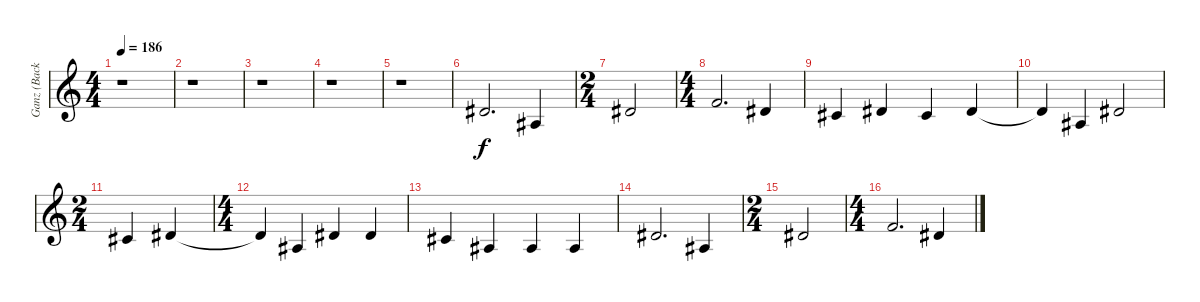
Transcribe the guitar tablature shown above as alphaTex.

\track ("Ganz (Back Vocal)" "Ganz (Back") {instrument violin}
\staff {score}
\tuning (Eb4 Bb3 Gb3 Db3 Ab2 Db2) {hide}
\ts (4 4)
\tempo 186
\clef g2
\ks c
r.1{dy f} |
r.1 |
r.1 |
r.1 |
r.1 |
0.1.2{d} 0.2.4 |
\ts (2 4)
0.1.2 |
\ts (4 4)
2.1.2{d} 0.1.4 |
3.2.4 0.1.4 3.2.4 0.1.4 |
0.1{t}.4 0.2.4 0.1.2 |
\ts (2 4)
3.2.4 0.1.4 |
\ts (4 4)
0.1{t}.4 0.2.4 0.1.4 0.1.4 |
3.2.4 0.2.4 0.2.4 0.2.4 |
0.1.2{d} 0.2.4 |
\ts (2 4)
0.1.2 |
\ts (4 4)
2.1.2{d} 0.1.4
